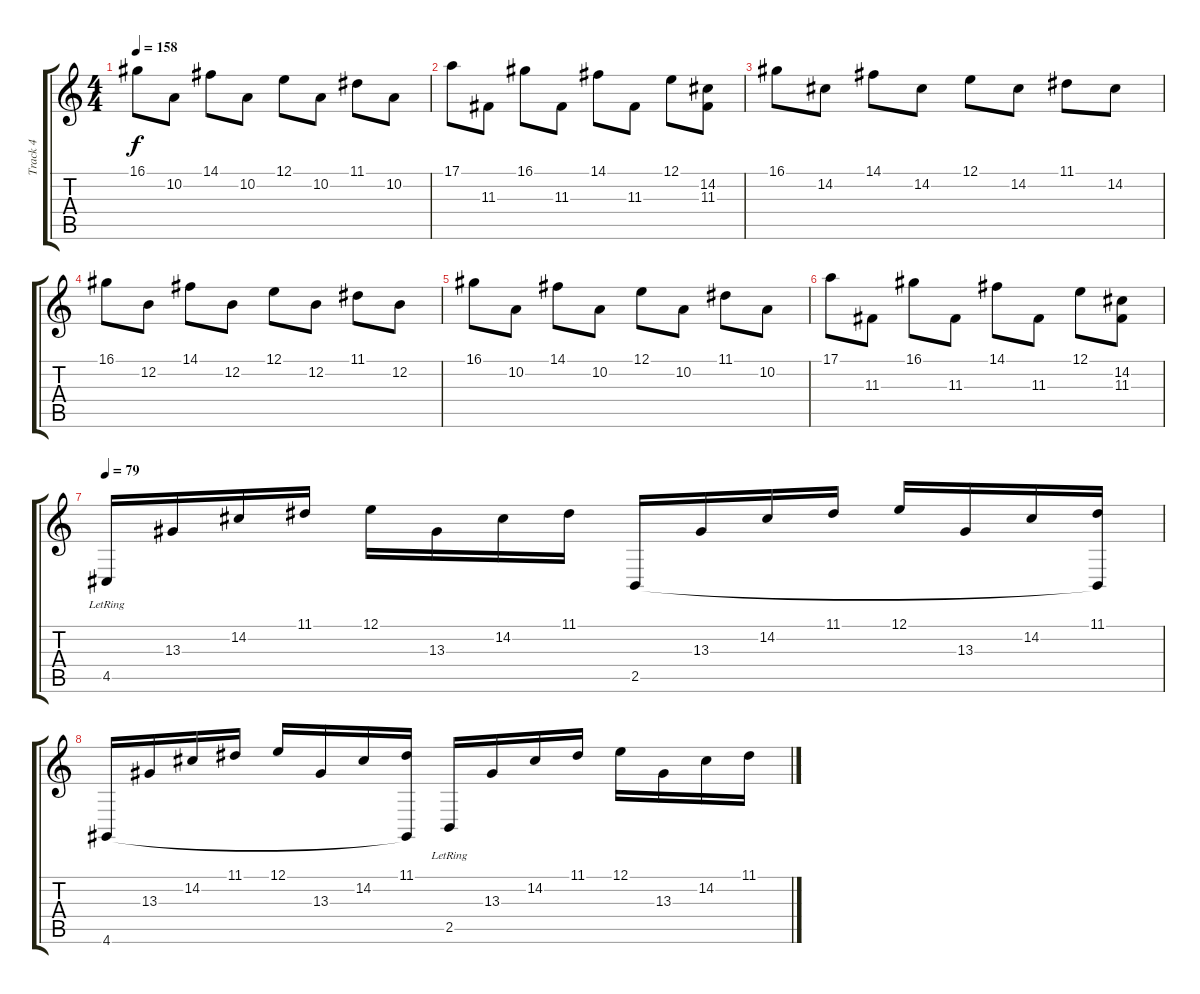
\track ("Track 4" "Track 4") {instrument stringensemble1}
\staff {score tabs}
\tuning (E4 B3 G3 D3 A2 E2) {hide}
\ts (4 4)
\tempo 158
\clef g2
\ks c
16.1.8{dy f} 10.2.8 14.1.8 10.2.8 12.1.8 10.2.8 11.1.8 10.2.8 |
17.1.8 11.3.8 16.1.8 11.3.8 14.1.8 11.3.8 12.1.8 (14.2 11.3).8 |
16.1.8 14.2.8 14.1.8 14.2.8 12.1.8 14.2.8 11.1.8 14.2.8 |
16.1.8 12.2.8 14.1.8 12.2.8 12.1.8 12.2.8 11.1.8 12.2.8 |
16.1.8 10.2.8 14.1.8 10.2.8 12.1.8 10.2.8 11.1.8 10.2.8 |
17.1.8 11.3.8 16.1.8 11.3.8 14.1.8 11.3.8 12.1.8 (14.2 11.3).8 |
\tempo 79
4.5{lr}.16{instrument acousticgrandpiano} 13.3.16 14.2.16 11.1.16 12.1.16 13.3.16 14.2.16 11.1.16 2.5.16 13.3.16 14.2.16 11.1.16 12.1.16 13.3.16 14.2.16 (11.1 2.5{t}).16 |
4.6.16 13.3.16 14.2.16 11.1.16 12.1.16 13.3.16 14.2.16 (11.1 4.6{t}).16 2.5{lr}.16 13.3.16 14.2.16 11.1.16 12.1.16 13.3.16 14.2.16 11.1.16
